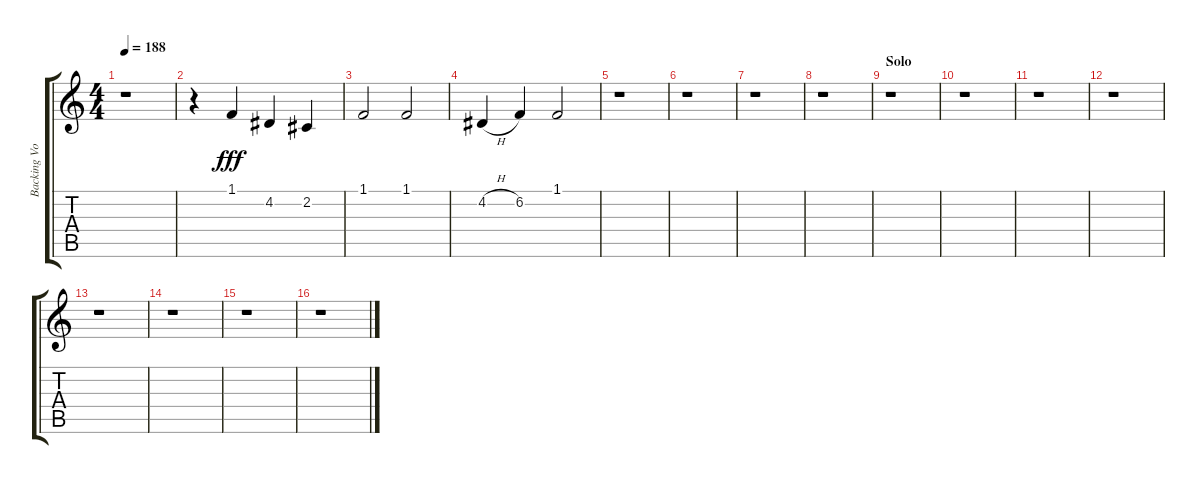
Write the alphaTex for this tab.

\track ("Backing Vocals" "Backing Vo") {instrument lead1square}
\staff {score tabs}
\tuning (E4 B3 G3 D3 A2 E2) {hide}
\ts (4 4)
\tempo 188
\clef g2
\ks c
r.1{dy fff} |
r.4 1.1.4 4.2.4 2.2.4 |
1.1.2 1.1.2 |
4.2{h}.4 6.2.4 1.1.2 |
r.1 |
r.1 |
r.1 |
r.1 |
\section ("" "Solo")
r.1 |
r.1 |
r.1 |
r.1 |
r.1 |
r.1 |
r.1 |
r.1
